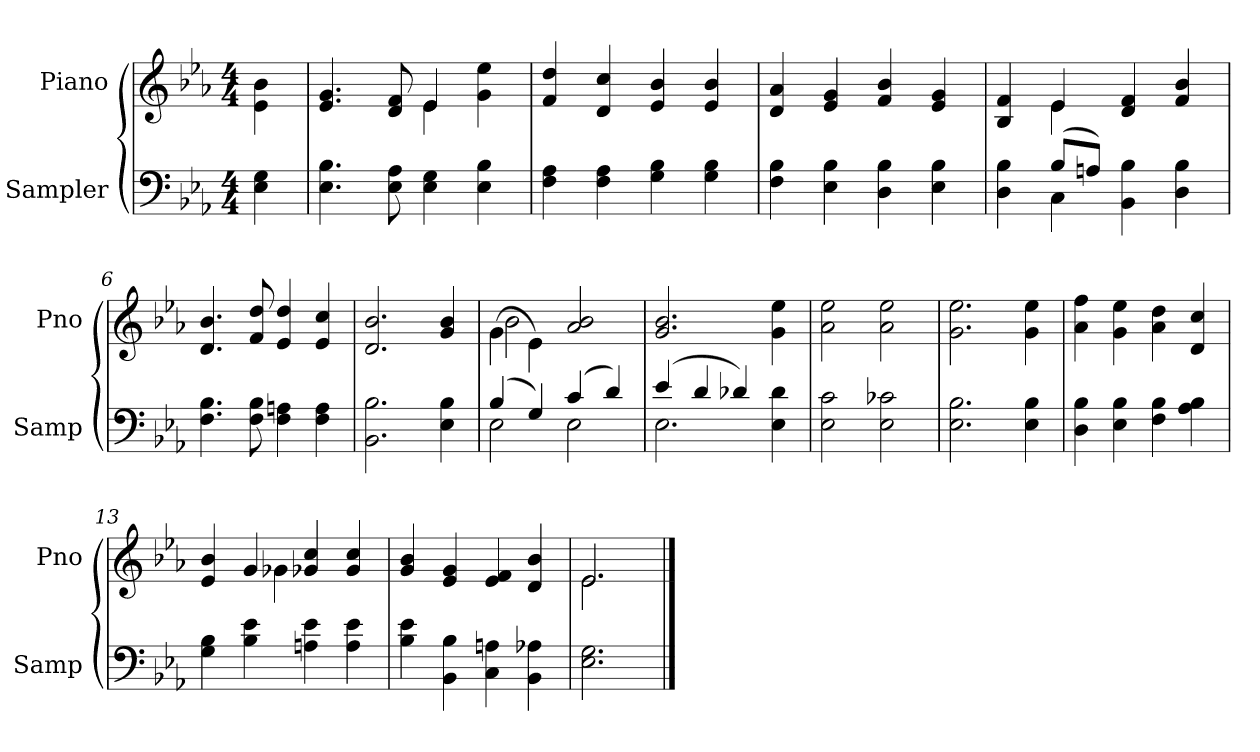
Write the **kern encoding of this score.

**kern	**kern
*part2	*part1
*staff2	*staff1
*I"Sampler	*I"Piano
*I'Samp	*I'Pno
*clefF4	*clefG2
*k[b-e-a-]	*k[b-e-a-]
*E-:	*E-:
*M4/4	*M4/4
=1	=1
4E- 4G	4e-\ 4b-\
=2	=2
*	*^
4.E- 4.B-	4.e- 4.g	2ryy
8E- 8A-	8d 8f	.
4E- 4G	4e-/	4e-
4E- 4B-	4g 4ee-	4ryy
*	*v	*v
=3	=3
4F 4A-	4f 4dd
4F 4A-	4d 4cc
4G 4B-	4e- 4b-
4G 4B-	4e- 4b-
=4	=4
4F 4B-	4d 4a-
4E- 4B-	4e- 4g
4D 4B-	4f 4b-
4E- 4B-	4e- 4g
=5	=5
*^	*^
4D 4B-	4ryy	4B- 4f	4ryy
(8B-/L	4C	4e-/	4e-
8An/J)	.	.	.
4BB- 4B-	2ryy	4d 4f	2ryy
4D 4B-	.	4f 4b-	.
*v	*v	*	*
*	*v	*v
=6	=6
4.F 4.B-	4.d 4.b-
8F 8B-	8f 8dd
4F 4An	4e- 4dd
4F 4A	4e- 4cc
=7	=7
2.BB- 2.B-	2.d 2.b-
4E- 4B-	4g 4b-
=8	=8
*^	*^
(4B-/	2E-	(4g\	2b-
4G/)	.	4e-\)	.
(4c/	2E-	2a- 2b-	2ryy
4d/)	.	.	.
*	*	*v	*v
=9	=9	=9
(4e-/	2.E-	2.g 2.b-
4d/	.	.
4d-X/)	.	.
4E- 4d-	4ryy	4g 4ee-
*v	*v	*
=10	=10
2E- 2c	2a- 2ee-
2E- 2c-X	2a- 2ee-
=11	=11
2.E- 2.B-	2.g 2.ee-
4E- 4B-	4g 4ee-
=12	=12
4D 4B-	4a- 4ff
4E- 4B-	4g 4ee-
4F 4B-	4a- 4dd
4A- 4B-	4d 4cc
=13	=13
*	*^
4G 4B-	4e- 4b-	4ryy
4B- 4e-	4g/	4g-
4An 4e-	4g-X 4cc	2ryy
4A 4e-	4g- 4cc	.
*	*v	*v
=14	=14
4B- 4e-	4g 4b-
4BB- 4B-	4e- 4g
4C 4An	4e- 4f
4BB- 4A-X	4d 4b-
=15	=15
*	*^
2.E- 2.G	2.e-/	2.e-
*	*v	*v
==	==
*-	*-
